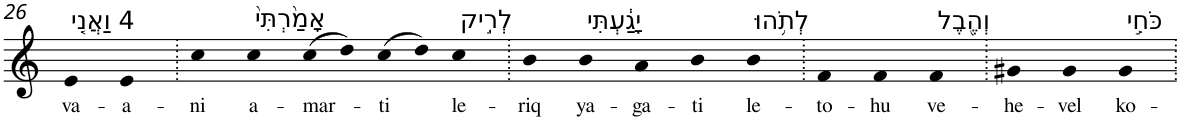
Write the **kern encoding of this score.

**kern	**text
*part1	*part1
*staff1	*staff1
*I"Piano	*
*I'Pno	*
!!LO:PB:g=z
*clefG2	*
*k[]	*
=26	=26
!LO:TX:a:t=4 וַאֲנִ֤י	!
!	!LO:LY:b
4e	va-
!	!LO:LY:b
4e	-a-
=27.	=27.
!	!LO:LY:b
4cc	-ni
!LO:TX:a:t=אָמַ֙רְתִּי֙	!
!	!LO:LY:b
4cc	a-
!	!LO:LY:b
(8cc	-mar-
8dd)	.
!	!LO:LY:b
(8cc	-ti
8dd)	.
!LO:TX:a:t=לְרִ֣יק	!
!	!LO:LY:b
4cc	le-
=28.	=28.
!	!LO:LY:b
4b	-riq
!LO:TX:a:t=יָגַ֔עְתִּי	!
!	!LO:LY:b
4b	ya-
!	!LO:LY:b
4a	-ga-
!	!LO:LY:b
4b	-ti
!LO:TX:a:t=לְתֹ֥הוּ	!
!	!LO:LY:b
4b	le-
=29.	=29.
!	!LO:LY:b
4f	-to-
!	!LO:LY:b
4f	-hu
!LO:TX:a:t=וְהֶ֖בֶל	!
!	!LO:LY:b
4f	ve-
=30.	=30.
!	!LO:LY:b
4g#X	-he-
!	!LO:LY:b
4g#	-vel
!LO:TX:a:t=כֹּחִ֣י	!
!	!LO:LY:b
4g#	ko-
=.	=.
*-	*-
